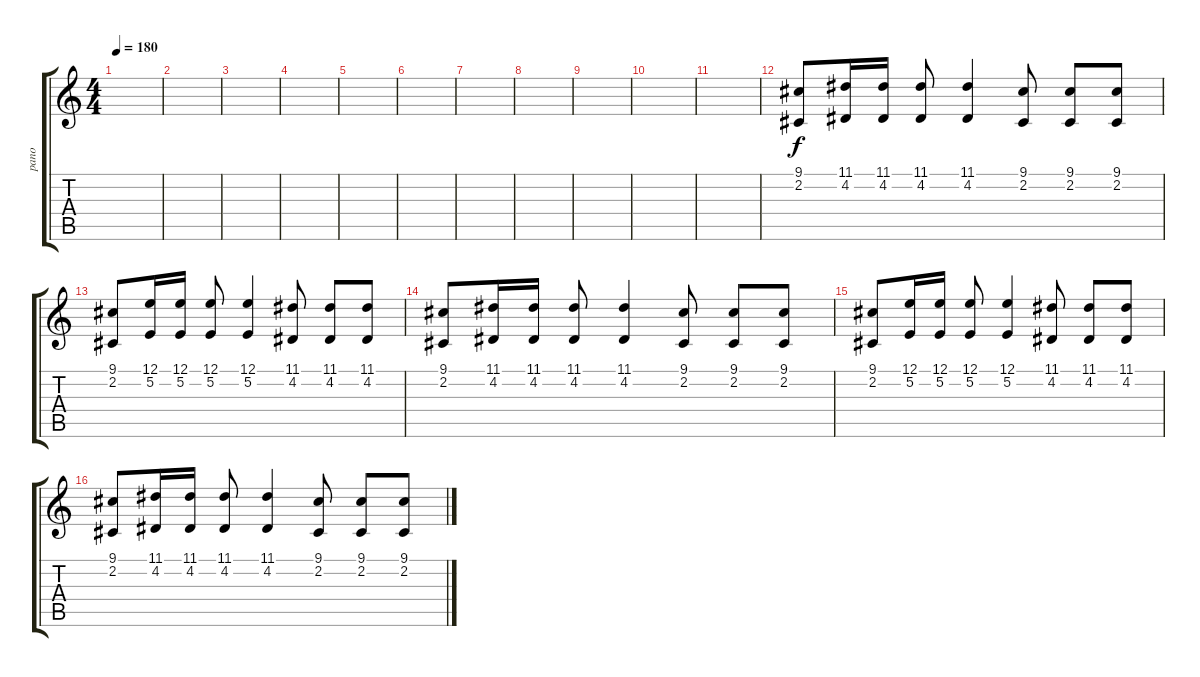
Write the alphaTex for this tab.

\track ("pano" "pano") {instrument brightacousticpiano}
\staff {score tabs}
\tuning (E4 B3 G3 D3 A2 E2) {hide}
\ts (4 4)
\tempo 180
\clef g2
\ks c
|
|
|
|
|
|
|
|
|
|
|
(9.1 2.2).8 (11.1 4.2).16 (11.1 4.2).16 (11.1 4.2).8 (11.1 4.2).4 (9.1 2.2).8 (9.1 2.2).8 (9.1 2.2).8 |
(9.1 2.2).8 (12.1 5.2).16 (12.1 5.2).16 (12.1 5.2).8 (12.1 5.2).4 (11.1 4.2).8 (11.1 4.2).8 (11.1 4.2).8 |
(9.1 2.2).8 (11.1 4.2).16 (11.1 4.2).16 (11.1 4.2).8 (11.1 4.2).4 (9.1 2.2).8 (9.1 2.2).8 (9.1 2.2).8 |
(9.1 2.2).8 (12.1 5.2).16 (12.1 5.2).16 (12.1 5.2).8 (12.1 5.2).4 (11.1 4.2).8 (11.1 4.2).8 (11.1 4.2).8 |
(9.1 2.2).8 (11.1 4.2).16 (11.1 4.2).16 (11.1 4.2).8 (11.1 4.2).4 (9.1 2.2).8 (9.1 2.2).8 (9.1 2.2).8
